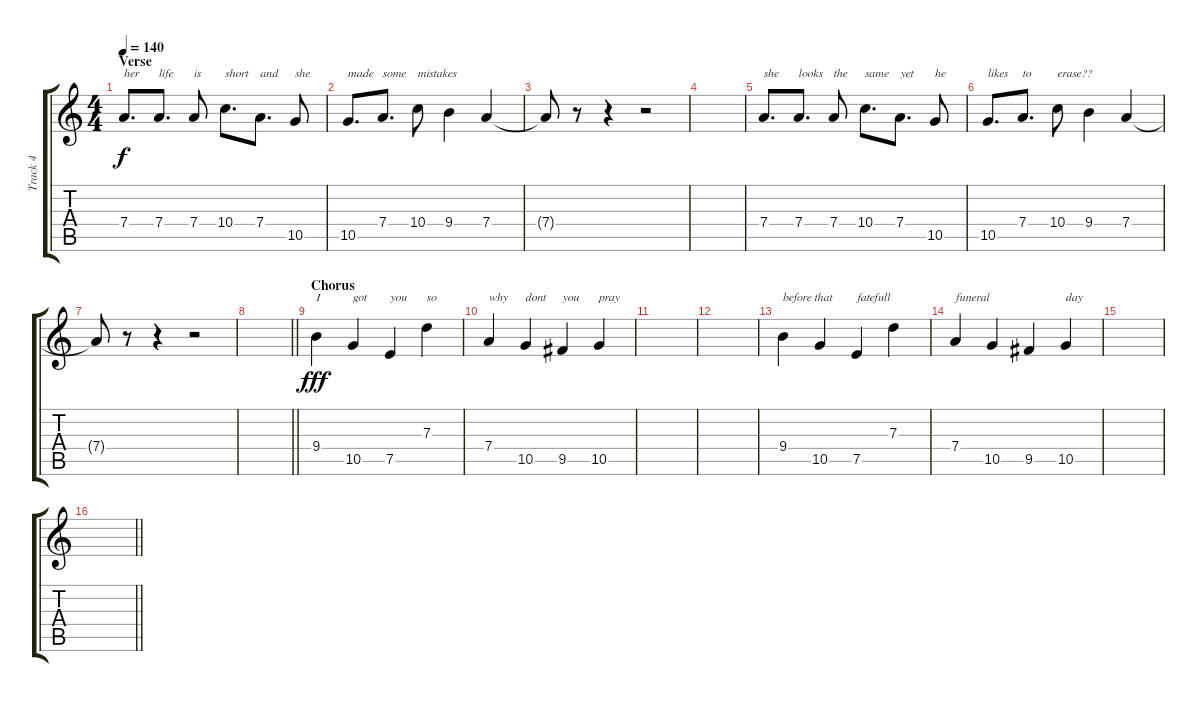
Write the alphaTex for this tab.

\track ("Track 4" "Track 4") {instrument acousticguitarsteel}
\staff {score tabs}
\tuning (E4 B3 G3 D3 A2 E2) {hide}
\ts (4 4)
\section ("" "Verse")
\tempo 140
\clef g2
\ks c
7.4.8{d txt "her" dy f} 7.4.8{d txt "life"} 7.4.8{txt "is"} 10.4.8{d txt "short"} 7.4.8{d txt "and"} 10.5.8{txt "she"} |
10.5.8{d txt "made"} 7.4.8{d txt "some"} 10.4.8{txt "mistakes"} 9.4.4 7.4.4 |
7.4{t}.8 r.8 r.4 r.2 |
|
7.4.8{d txt "she"} 7.4.8{d txt "looks"} 7.4.8{txt "the"} 10.4.8{d txt "same"} 7.4.8{d txt "yet"} 10.5.8{txt "he"} |
10.5.8{d txt "likes"} 7.4.8{d txt "to"} 10.4.8{txt "erase??"} 9.4.4 7.4.4 |
7.4{t}.8 r.8 r.4 r.2 |
\barLineRight lightlight
|
\section ("" "Chorus")
9.4.4{txt "I" dy fff} 10.5.4{txt "got"} 7.5.4{txt "you"} 7.3.4{txt "so"} |
7.4.4{txt "why"} 10.5.4{txt "dont"} 9.5.4{txt "you"} 10.5.4{txt "pray"} |
|
|
9.4.4{txt "before that"} 10.5.4 7.5.4{txt "fatefull"} 7.3.4 |
7.4.4{txt "funeral"} 10.5.4 9.5.4 10.5.4{txt "day"} |
|
\barLineRight lightlight
